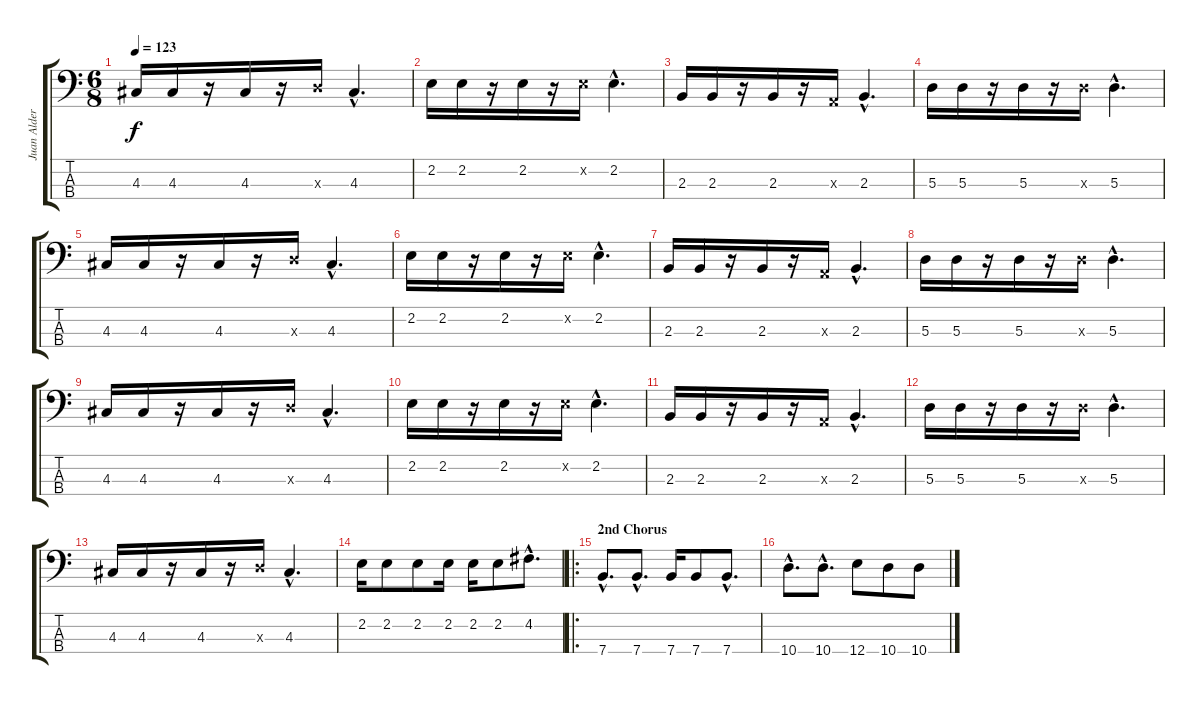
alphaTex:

\track ("Juan Alderete - Bass" "Juan Alder") {instrument electricbassfinger}
\staff {score tabs}
\tuning (G2 D2 A1 E1) {hide}
\ts (6 8)
\tempo 123
\clef f4
\ks c
4.3.16{dy f} 4.3.16 r.16 4.3.16 r.16 5.3{x}.16 4.3{hac}.4{d} |
2.2.16 2.2.16 r.16 2.2.16 r.16 2.2{x}.16 2.2{hac}.4{d} |
2.3.16 2.3.16 r.16 2.3.16 r.16 0.3{x}.16 2.3{hac}.4{d} |
5.3.16 5.3.16 r.16 5.3.16 r.16 5.3{x}.16 5.3{hac}.4{d} |
4.3.16 4.3.16 r.16 4.3.16 r.16 5.3{x}.16 4.3{hac}.4{d} |
2.2.16 2.2.16 r.16 2.2.16 r.16 2.2{x}.16 2.2{hac}.4{d} |
2.3.16 2.3.16 r.16 2.3.16 r.16 0.3{x}.16 2.3{hac}.4{d} |
5.3.16 5.3.16 r.16 5.3.16 r.16 5.3{x}.16 5.3{hac}.4{d} |
4.3.16 4.3.16 r.16 4.3.16 r.16 5.3{x}.16 4.3{hac}.4{d} |
2.2.16 2.2.16 r.16 2.2.16 r.16 2.2{x}.16 2.2{hac}.4{d} |
2.3.16 2.3.16 r.16 2.3.16 r.16 0.3{x}.16 2.3{hac}.4{d} |
5.3.16 5.3.16 r.16 5.3.16 r.16 5.3{x}.16 5.3{hac}.4{d} |
4.3.16 4.3.16 r.16 4.3.16 r.16 5.3{x}.16 4.3{hac}.4{d} |
2.2.16 2.2.8 2.2.8 2.2.16 2.2.16 2.2.8 4.2{hac}.8{d} |
\ro
\section ("" "2nd Chorus")
7.4{hac}.8{d} 7.4{hac}.8{d} 7.4.16 7.4.8 7.4{hac}.8{d} |
10.4{hac}.8{d} 10.4{hac}.8{d} 12.4.8 10.4.8 10.4.8
